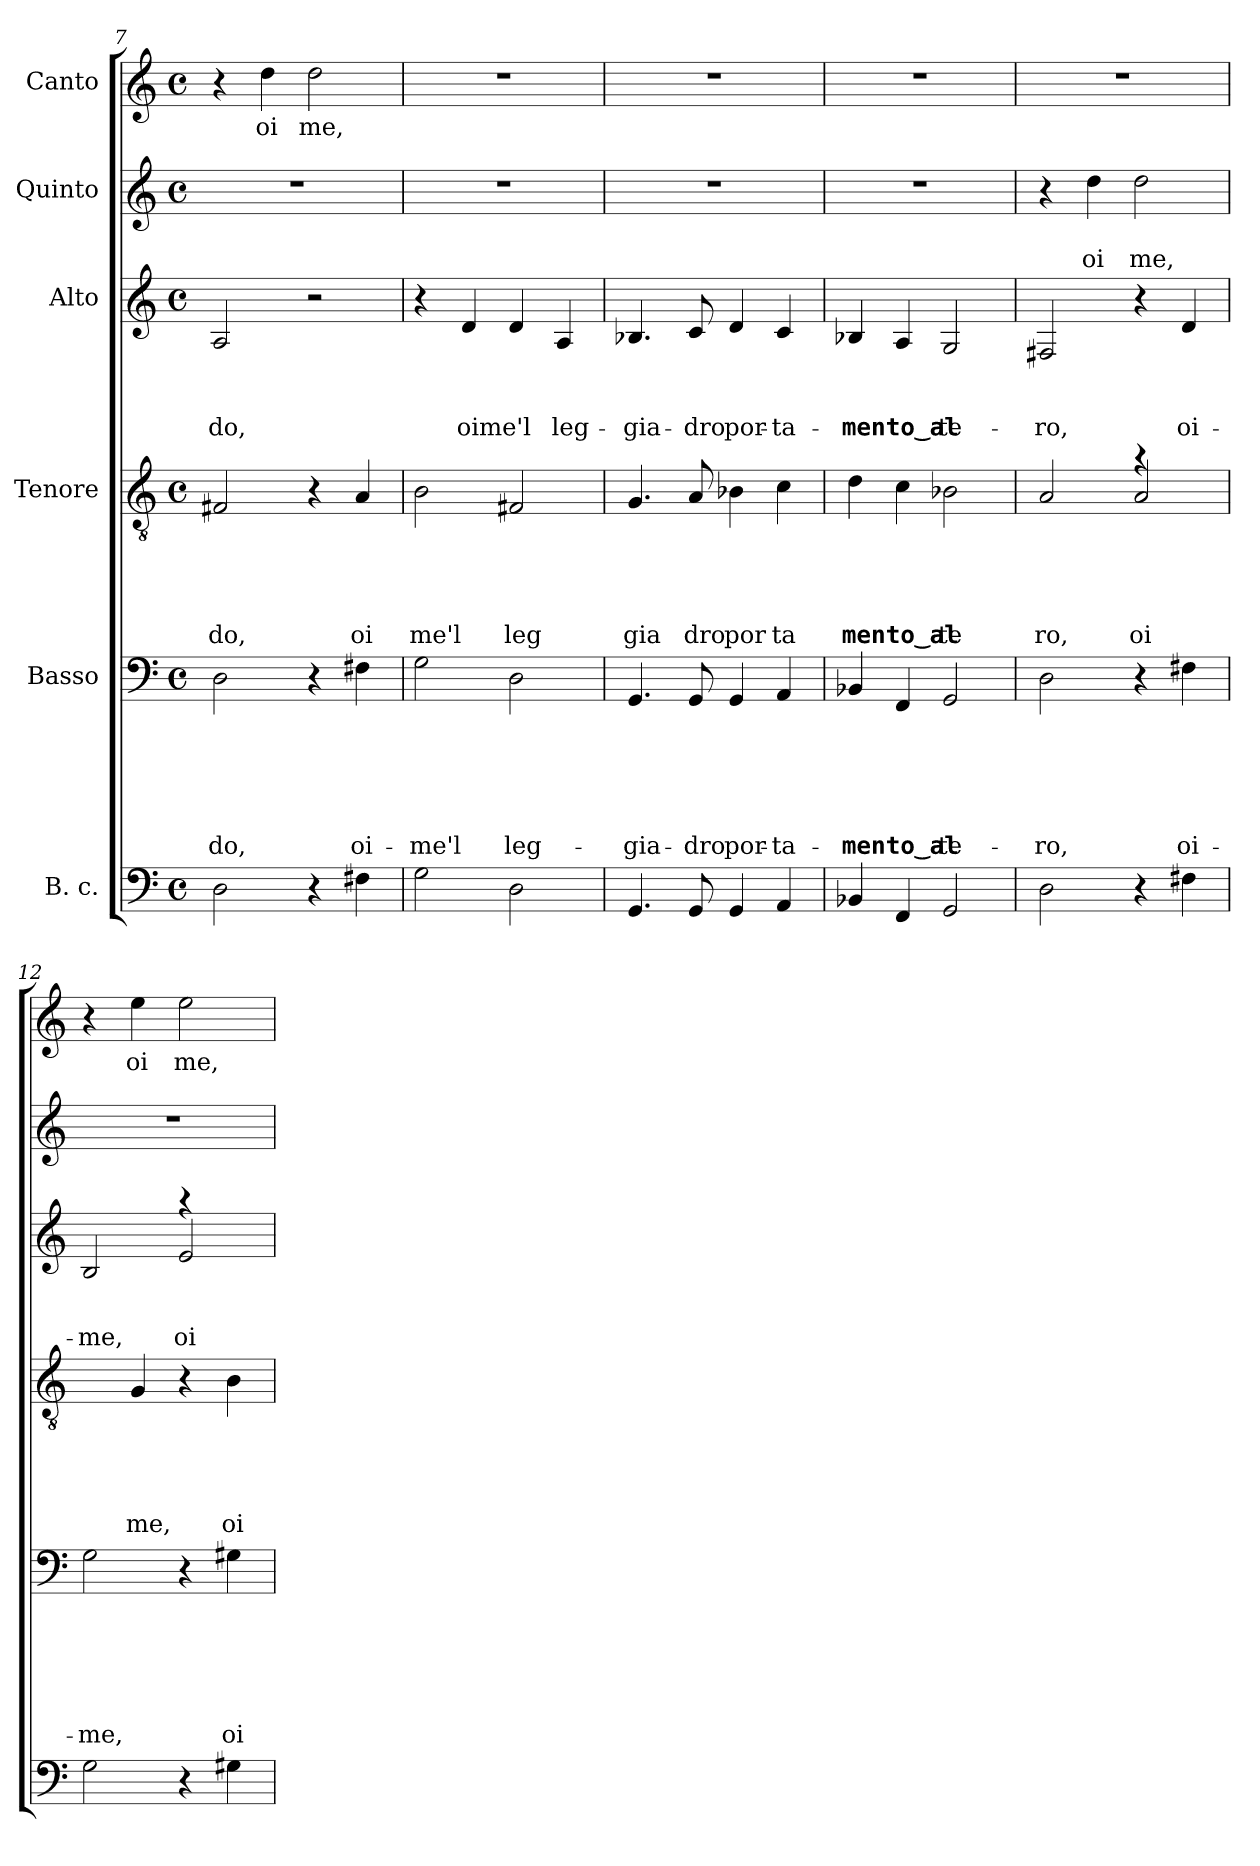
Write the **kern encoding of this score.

**kern	**kern	**text	**text	**text	**text	**text	**text	**kern	**text	**text	**text	**text	**text	**kern	**text	**text	**text	**kern	**text	**text	**kern	**text
*part6	*part5	*part5	*part5	*part5	*part5	*part5	*part5	*part4	*part4	*part4	*part4	*part4	*part4	*part3	*part3	*part3	*part3	*part2	*part2	*part2	*part1	*part1
*staff6	*staff5	*staff5	*staff5	*staff5	*staff5	*staff5	*staff5	*staff4	*staff4	*staff4	*staff4	*staff4	*staff4	*staff3	*staff3	*staff3	*staff3	*staff2	*staff2	*staff2	*staff1	*staff1
*I"B. c.	*I"Basso	*	*	*	*	*	*	*I"Tenore	*	*	*	*	*	*I"Alto	*	*	*	*I"Quinto	*	*	*I"Canto	*
!!LO:LB:g=z
*clefF4	*clefF4	*	*	*	*	*	*	*clefGv2	*	*	*	*	*	*clefG2	*	*	*	*clefG2	*	*	*clefG2	*
*k[]	*k[]	*	*	*	*	*	*	*k[]	*	*	*	*	*	*k[]	*	*	*	*k[]	*	*	*k[]	*
*C:	*C:	*	*	*	*	*	*	*C:	*	*	*	*	*	*C:	*	*	*	*C:	*	*	*C:	*
*M4/4	*M4/4	*	*	*	*	*	*	*M4/4	*	*	*	*	*	*M4/4	*	*	*	*M4/4	*	*	*M4/4	*
*met(c)	*met(c)	*	*	*	*	*	*	*met(c)	*	*	*	*	*	*met(c)	*	*	*	*met(c)	*	*	*met(c)	*
=7	=7	=7	=7	=7	=7	=7	=7	=7	=7	=7	=7	=7	=7	=7	=7	=7	=7	=7	=7	=7	=7	=7
!	!	!	!	!	!	!	!LO:LY:b	!	!	!	!	!	!LO:LY:b	!	!	!	!LO:LY:b	!	!	!	!	!
2D\	2D\	.	.	.	.	.	do,	2F#X/	.	.	.	.	-do,	2A/	.	.	do,	1r	.	.	4r	.
!	!	!	!	!	!	!	!	!	!	!	!	!	!	!	!	!	!	!	!	!	!	!LO:LY:b
.	.	.	.	.	.	.	.	.	.	.	.	.	.	.	.	.	.	.	.	.	4dd\	oi
!	!	!	!	!	!	!	!	!	!	!	!	!	!	!	!	!	!	!	!	!	!	!LO:LY:b
4r	4r	.	.	.	.	.	.	4r	.	.	.	.	.	2r	.	.	.	.	.	.	2dd\	me,
!	!	!	!	!	!	!	!LO:LY:b	!	!	!	!	!	!LO:LY:b	!	!	!	!	!	!	!	!	!
4F#X\	4F#X\	.	.	.	.	.	oi-	4A/	.	.	.	.	oi	.	.	.	.	.	.	.	.	.
=8	=8	=8	=8	=8	=8	=8	=8	=8	=8	=8	=8	=8	=8	=8	=8	=8	=8	=8	=8	=8	=8	=8
!	!	!	!	!	!	!	!LO:LY:b	!	!	!	!	!	!LO:LY:b	!	!	!	!	!	!	!	!	!
2G\	2G\	.	.	.	.	.	-me'l	2B\	.	.	.	.	me'l	4r	.	.	.	1r	.	.	1r	.
!	!	!	!	!	!	!	!	!	!	!	!	!	!	!	!	!	!LO:LY:b	!	!	!	!	!
.	.	.	.	.	.	.	.	.	.	.	.	.	.	4d/	.	.	oime'l	.	.	.	.	.
!	!	!	!	!	!	!	!LO:LY:b	!	!	!	!	!	!LO:LY:b	!	!	!	!	!	!	!	!	!
2D\	2D\	.	.	.	.	.	leg-	2F#X/	.	.	.	.	leg	4d/	.	.	.	.	.	.	.	.
!	!	!	!	!	!	!	!	!	!	!	!	!	!	!	!	!	!LO:LY:b	!	!	!	!	!
.	.	.	.	.	.	.	.	.	.	.	.	.	.	4A/	.	.	leg-	.	.	.	.	.
=9	=9	=9	=9	=9	=9	=9	=9	=9	=9	=9	=9	=9	=9	=9	=9	=9	=9	=9	=9	=9	=9	=9
!	!	!	!	!	!	!	!LO:LY:b	!	!	!	!	!	!LO:LY:b	!	!	!	!LO:LY:b	!	!	!	!	!
4.GG/	4.GG/	.	.	.	.	.	-gia-	4.G/	.	.	.	.	gia	4.B-X/	.	.	-gia-	1r	.	.	1r	.
!	!	!	!	!	!	!	!LO:LY:b	!	!	!	!	!	!LO:LY:b	!	!	!	!LO:LY:b	!	!	!	!	!
8GG/	8GG/	.	.	.	.	.	-dro	8A/	.	.	.	.	dro	8c/	.	.	-dro	.	.	.	.	.
!	!	!	!	!	!	!	!LO:LY:b	!	!	!	!	!	!LO:LY:b	!	!	!	!LO:LY:b	!	!	!	!	!
4GG/	4GG/	.	.	.	.	.	por-	4B-X\	.	.	.	.	por	4d/	.	.	por-	.	.	.	.	.
!	!	!	!	!	!	!	!LO:LY:b	!	!	!	!	!	!LO:LY:b	!	!	!	!LO:LY:b	!	!	!	!	!
4AA/	4AA/	.	.	.	.	.	-ta-	4c\	.	.	.	.	ta	4c/	.	.	-ta-	.	.	.	.	.
=10	=10	=10	=10	=10	=10	=10	=10	=10	=10	=10	=10	=10	=10	=10	=10	=10	=10	=10	=10	=10	=10	=10
!	!	!	!	!	!	!	!LO:LY:b	!	!	!	!	!	!LO:LY:b	!	!	!	!LO:LY:b	!	!	!	!	!
4BB-X/	4BB-X/	.	.	.	.	.	-mento‿al	4d\	.	.	.	.	mento‿al	4B-X/	.	.	-mento‿al	1r	.	.	1r	.
4FF/	4FF/	.	.	.	.	.	.	4c\	.	.	.	.	.	4A/	.	.	.	.	.	.	.	.
!	!	!	!	!	!	!	!LO:LY:b	!	!	!	!	!	!LO:LY:b	!	!	!	!LO:LY:b	!	!	!	!	!
2GG/	2GG/	.	.	.	.	.	te-	2B-X\	.	.	.	.	te	2G/	.	.	te-	.	.	.	.	.
=11	=11	=11	=11	=11	=11	=11	=11	=11	=11	=11	=11	=11	=11	=11	=11	=11	=11	=11	=11	=11	=11	=11
!	!	!	!	!	!	!	!LO:LY:b	!	!	!	!	!	!LO:LY:b	!	!	!	!LO:LY:b	!	!	!	!	!
*	*	*	*	*	*	*	*	*^	*	*	*	*	*	*	*	*	*	*	*	*	*	*
2D\	2D\	.	.	.	.	.	-ro,	2A/	2ryy	.	.	.	.	ro,	2F#X/	.	.	-ro,	4r	.	.	1r	.
!	!	!	!	!	!	!	!	!	!	!	!	!	!	!	!	!	!	!	!	!	!LO:LY:b	!	!
.	.	.	.	.	.	.	.	.	.	.	.	.	.	.	.	.	.	.	4dd\	.	oi	.	.
!	!	!	!	!	!	!	!	!	!	!	!	!	!	!LO:LY:b	!	!	!	!	!	!	!LO:LY:b	!	!
4r	4r	.	.	.	.	.	.	4ra	2A/	.	.	.	.	oi	4r	.	.	.	2dd\	.	me,	.	.
!	!	!	!	!	!	!	!LO:LY:b	!	!	!	!	!	!	!	!	!	!	!LO:LY:b	!	!	!	!	!
4F#X\	4F#X\	.	.	.	.	.	oi-	4ryy	.	.	.	.	.	.	4d/	.	.	oi-	.	.	.	.	.
*	*	*	*	*	*	*	*	*v	*v	*	*	*	*	*	*	*	*	*	*	*	*	*	*
=12	=12	=12	=12	=12	=12	=12	=12	=12	=12	=12	=12	=12	=12	=12	=12	=12	=12	=12	=12	=12	=12	=12
!	!	!	!	!	!	!	!LO:LY:b	!	!	!	!	!	!	!	!	!	!LO:LY:b	!	!	!	!	!
*	*	*	*	*	*	*	*	*	*	*	*	*	*	*^	*	*	*	*	*	*	*	*
2G\	2G\	.	.	.	.	.	-me,	4ryy	.	.	.	.	.	2B/	2ryy	.	.	-me,	1r	.	.	4r	.
!	!	!	!	!	!	!	!	!	!	!	!	!	!LO:LY:b	!	!	!	!	!	!	!	!	!	!LO:LY:b
.	.	.	.	.	.	.	.	4G/	.	.	.	.	me,	.	.	.	.	.	.	.	.	4ee\	oi
!	!	!	!	!	!	!	!	!	!	!	!	!	!	!	!	!	!	!LO:LY:b	!	!	!	!	!LO:LY:b
4r	4r	.	.	.	.	.	.	4r	.	.	.	.	.	4raa	2e/	.	.	oi-	.	.	.	2ee\	me,
!	!	!	!	!	!	!	!LO:LY:b	!	!	!	!	!	!LO:LY:b	!	!	!	!	!	!	!	!	!	!
4G#X\	4G#X\	.	.	.	.	.	oi-	4B\	.	.	.	.	oi	4ryy	.	.	.	.	.	.	.	.	.
*	*	*	*	*	*	*	*	*	*	*	*	*	*	*v	*v	*	*	*	*	*	*	*	*
=	=	=	=	=	=	=	=	=	=	=	=	=	=	=	=	=	=	=	=	=	=	=
*-	*-	*-	*-	*-	*-	*-	*-	*-	*-	*-	*-	*-	*-	*-	*-	*-	*-	*-	*-	*-	*-	*-
